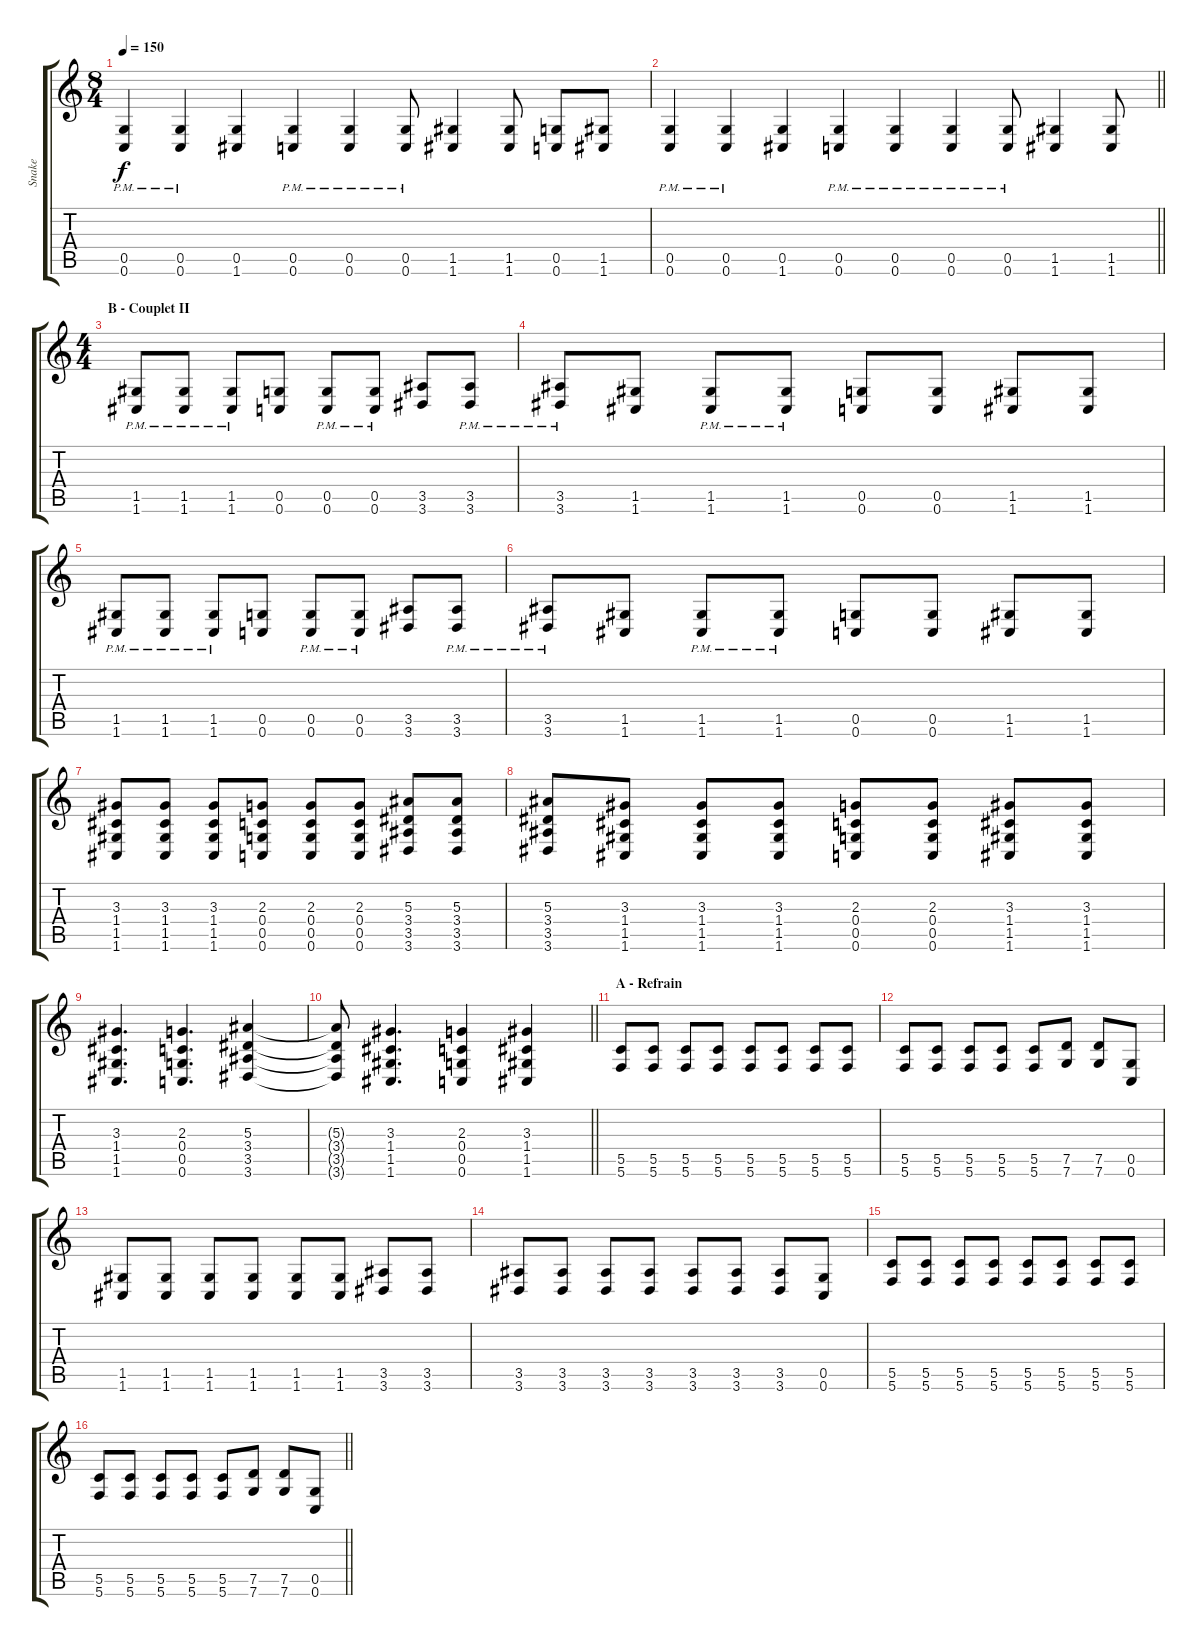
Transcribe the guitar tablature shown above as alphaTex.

\track ("Snake" "Snake") {instrument distortionguitar}
\staff {score tabs}
\tuning (D4 A3 F3 C3 G2 C2) {hide}
\ts (8 4)
\tempo 150
\clef g2
\ks c
(0.5{pm} 0.6{pm}).4{dy f} (0.5{pm} 0.6{pm}).4 (0.5 1.6).4 (0.5{pm} 0.6{pm}).4 (0.5{pm} 0.6{pm}).4 (0.5{pm} 0.6{pm}).8 (1.5 1.6).4 (1.5 1.6).8 (0.5 0.6).8 (1.5 1.6).8 |
\barLineRight lightlight
(0.5{pm} 0.6{pm}).4 (0.5{pm} 0.6{pm}).4 (0.5 1.6).4 (0.5{pm} 0.6{pm}).4 (0.5{pm} 0.6{pm}).4 (0.5{pm} 0.6{pm}).4 (0.5{pm} 0.6{pm}).8 (1.5 1.6).4 (1.5 1.6).8 |
\ts (4 4)
\section ("" "B - Couplet II")
(1.5{pm} 1.6{pm}).8 (1.5{pm} 1.6{pm}).8 (1.5{pm} 1.6{pm}).8 (0.5 0.6).8 (0.5{pm} 0.6{pm}).8 (0.5{pm} 0.6{pm}).8 (3.5 3.6).8 (3.5{pm} 3.6{pm}).8 |
(3.5{pm} 3.6{pm}).8 (1.5 1.6).8 (1.5{pm} 1.6{pm}).8 (1.5{pm} 1.6{pm}).8 (0.5 0.6).8 (0.5 0.6).8 (1.5 1.6).8 (1.5 1.6).8 |
(1.5{pm} 1.6{pm}).8 (1.5{pm} 1.6{pm}).8 (1.5{pm} 1.6{pm}).8 (0.5 0.6).8 (0.5{pm} 0.6{pm}).8 (0.5{pm} 0.6{pm}).8 (3.5 3.6).8 (3.5{pm} 3.6{pm}).8 |
(3.5{pm} 3.6{pm}).8 (1.5 1.6).8 (1.5{pm} 1.6{pm}).8 (1.5{pm} 1.6{pm}).8 (0.5 0.6).8 (0.5 0.6).8 (1.5 1.6).8 (1.5 1.6).8 |
(3.3 1.4 1.5 1.6).8 (3.3 1.4 1.5 1.6).8 (3.3 1.4 1.5 1.6).8 (2.3 0.4 0.5 0.6).8 (2.3 0.4 0.5 0.6).8 (2.3 0.4 0.5 0.6).8 (5.3 3.4 3.5 3.6).8 (5.3 3.4 3.5 3.6).8 |
(5.3 3.4 3.5 3.6).8 (3.3 1.4 1.5 1.6).8 (3.3 1.4 1.5 1.6).8 (3.3 1.4 1.5 1.6).8 (2.3 0.4 0.5 0.6).8 (2.3 0.4 0.5 0.6).8 (3.3 1.4 1.5 1.6).8 (3.3 1.4 1.5 1.6).8 |
(3.3 1.4 1.5 1.6).4{d} (2.3 0.4 0.5 0.6).4{d} (5.3 3.4 3.5 3.6).4 |
\barLineRight lightlight
(5.3{t} 3.4{t} 3.5{t} 3.6{t}).8 (3.3 1.4 1.5 1.6).4{d} (2.3 0.4 0.5 0.6).4 (3.3 1.4 1.5 1.6).4 |
\section ("" "A - Refrain")
(5.5 5.6).8 (5.5 5.6).8 (5.5 5.6).8 (5.5 5.6).8 (5.5 5.6).8 (5.5 5.6).8 (5.5 5.6).8 (5.5 5.6).8 |
(5.5 5.6).8 (5.5 5.6).8 (5.5 5.6).8 (5.5 5.6).8 (5.5 5.6).8 (7.5 7.6).8 (7.5 7.6).8 (0.5 0.6).8 |
(1.5 1.6).8 (1.5 1.6).8 (1.5 1.6).8 (1.5 1.6).8 (1.5 1.6).8 (1.5 1.6).8 (3.5 3.6).8 (3.5 3.6).8 |
(3.5 3.6).8 (3.5 3.6).8 (3.5 3.6).8 (3.5 3.6).8 (3.5 3.6).8 (3.5 3.6).8 (3.5 3.6).8 (0.5 0.6).8 |
(5.5 5.6).8 (5.5 5.6).8 (5.5 5.6).8 (5.5 5.6).8 (5.5 5.6).8 (5.5 5.6).8 (5.5 5.6).8 (5.5 5.6).8 |
\barLineRight lightlight
(5.5 5.6).8 (5.5 5.6).8 (5.5 5.6).8 (5.5 5.6).8 (5.5 5.6).8 (7.5 7.6).8 (7.5 7.6).8 (0.5 0.6).8
